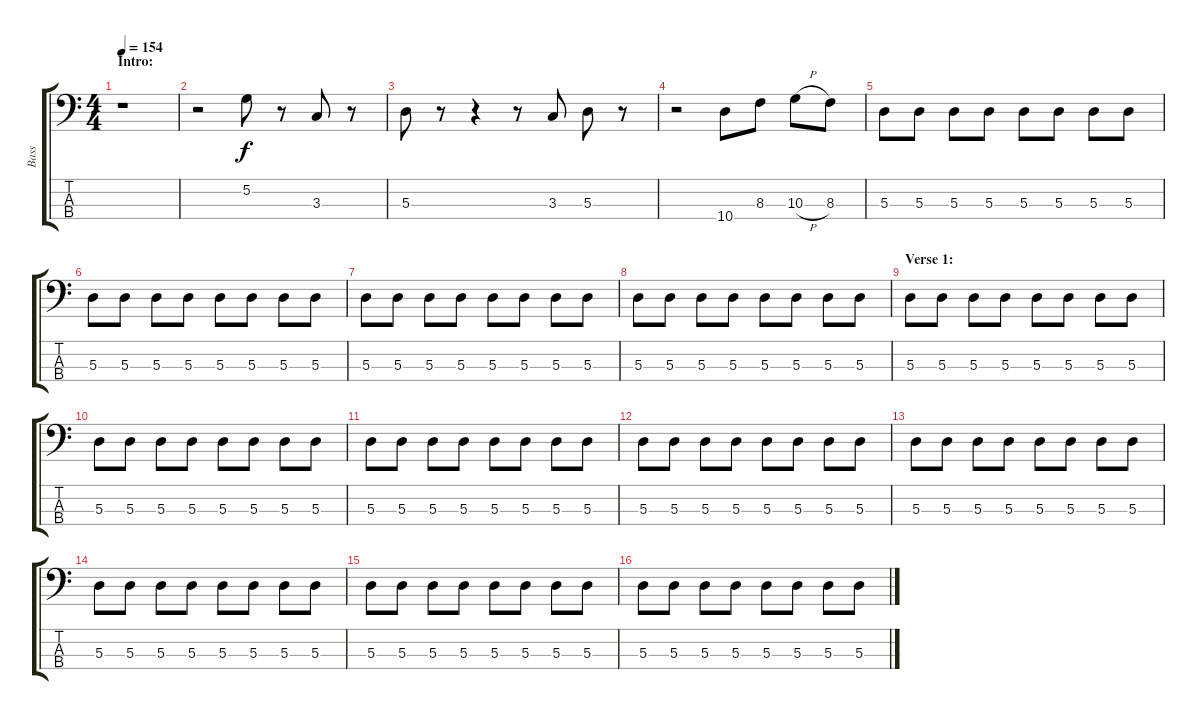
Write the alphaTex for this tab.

\track ("Bass" "Bass") {instrument electricbasspick}
\staff {score tabs}
\tuning (G2 D2 A1 E1) {hide}
\ts (4 4)
\section ("" "Intro:")
\tempo 154
\clef f4
\ks c
r.1{dy f instrument electricbasspick} |
r.2 5.2.8 r.8 3.3.8 r.8 |
5.3.8 r.8 r.4 r.8 3.3.8 5.3.8 r.8 |
r.2 10.4.8 8.3.8 10.3{h}.8 8.3.8 |
5.3.8 5.3.8 5.3.8 5.3.8 5.3.8 5.3.8 5.3.8 5.3.8 |
5.3.8 5.3.8 5.3.8 5.3.8 5.3.8 5.3.8 5.3.8 5.3.8 |
5.3.8 5.3.8 5.3.8 5.3.8 5.3.8 5.3.8 5.3.8 5.3.8 |
5.3.8 5.3.8 5.3.8 5.3.8 5.3.8 5.3.8 5.3.8 5.3.8 |
\section ("" "Verse 1:")
5.3.8 5.3.8 5.3.8 5.3.8 5.3.8 5.3.8 5.3.8 5.3.8 |
5.3.8 5.3.8 5.3.8 5.3.8 5.3.8 5.3.8 5.3.8 5.3.8 |
5.3.8 5.3.8 5.3.8 5.3.8 5.3.8 5.3.8 5.3.8 5.3.8 |
5.3.8 5.3.8 5.3.8 5.3.8 5.3.8 5.3.8 5.3.8 5.3.8 |
5.3.8 5.3.8 5.3.8 5.3.8 5.3.8 5.3.8 5.3.8 5.3.8 |
5.3.8 5.3.8 5.3.8 5.3.8 5.3.8 5.3.8 5.3.8 5.3.8 |
5.3.8 5.3.8 5.3.8 5.3.8 5.3.8 5.3.8 5.3.8 5.3.8 |
5.3.8 5.3.8 5.3.8 5.3.8 5.3.8 5.3.8 5.3.8 5.3.8
